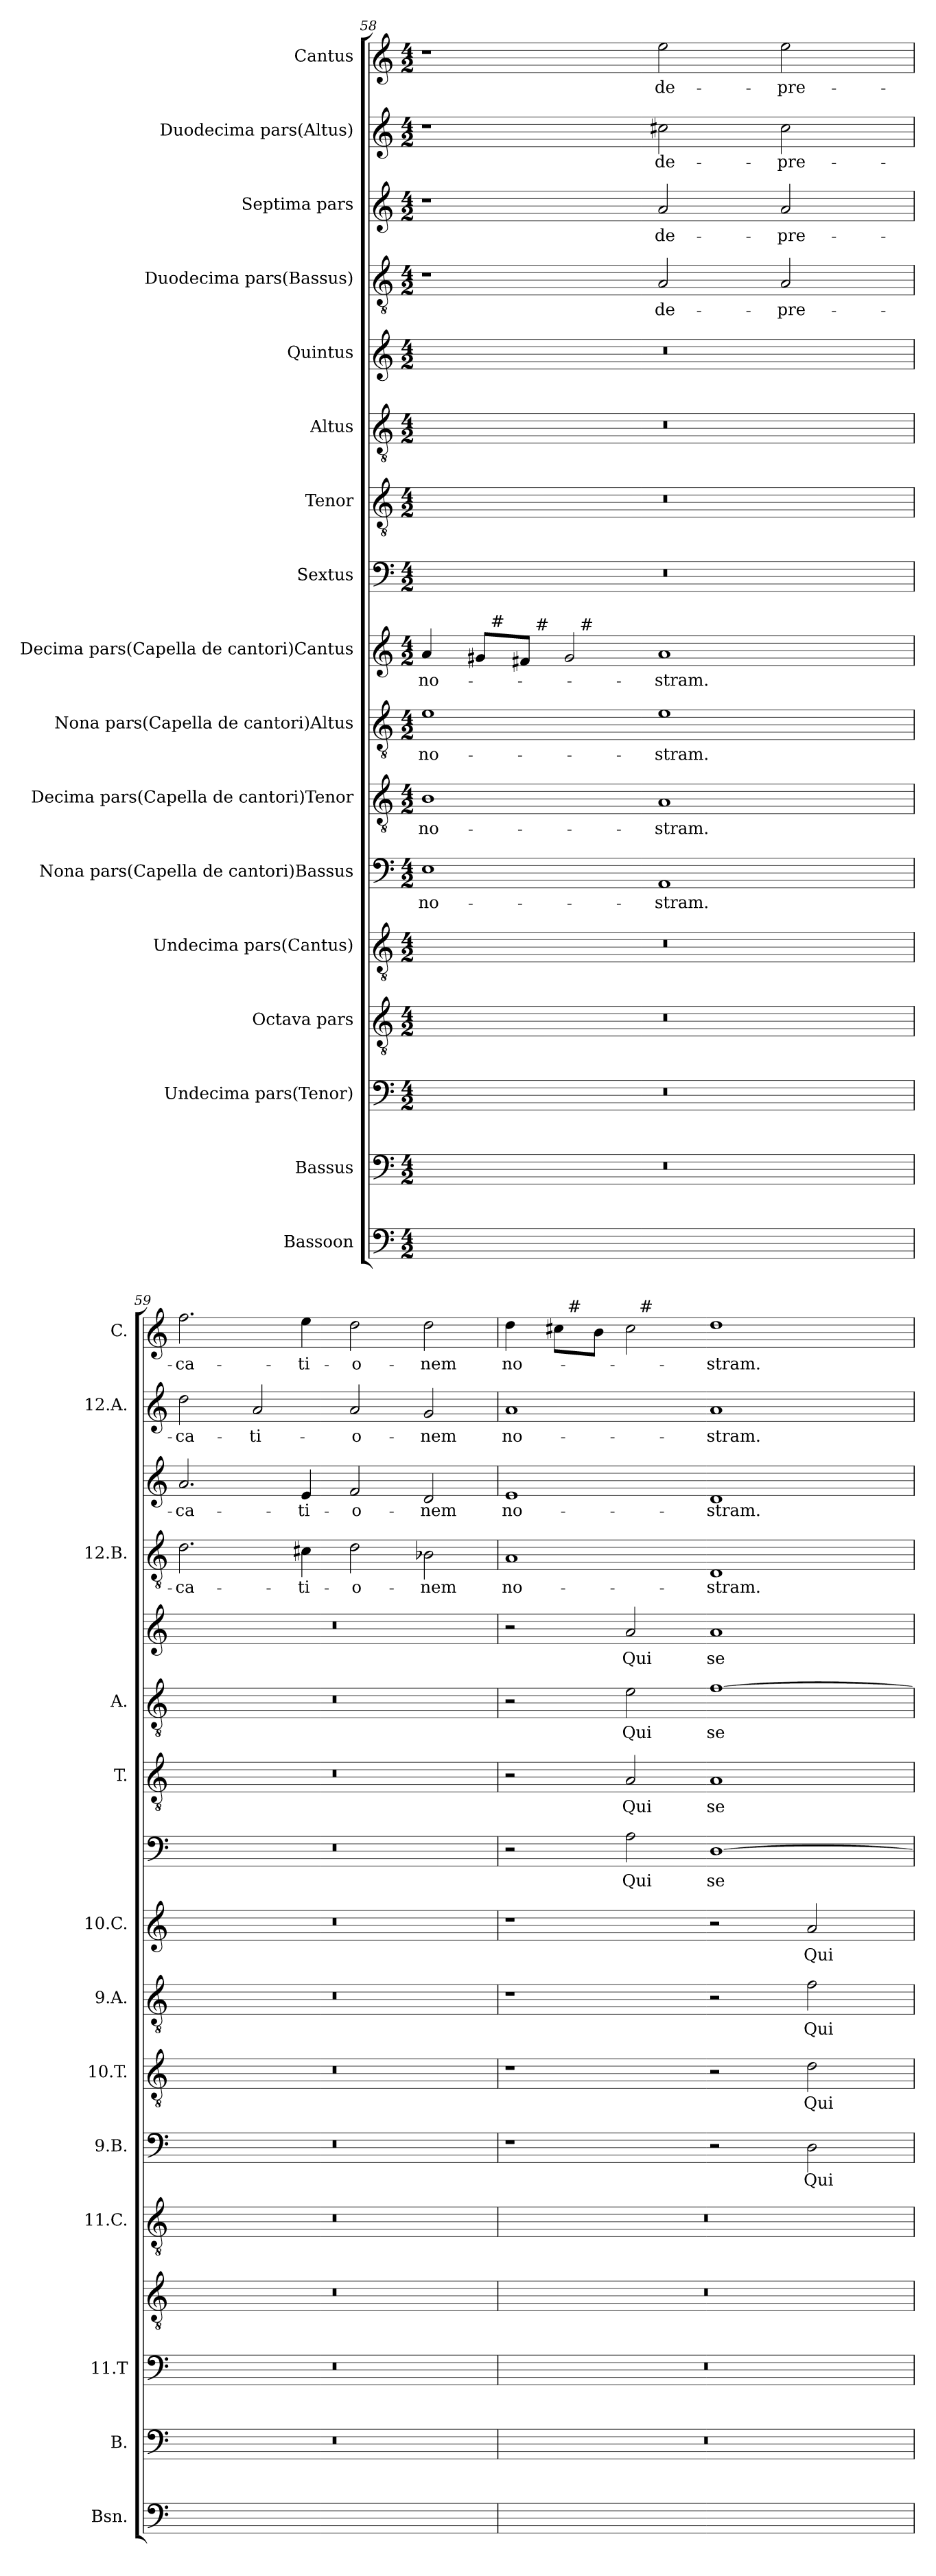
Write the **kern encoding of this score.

**kern	**kern	**kern	**kern	**kern	**kern	**text	**kern	**text	**kern	**text	**kern	**text	**kern	**text	**kern	**text	**kern	**text	**kern	**text	**kern	**text	**kern	**text	**kern	**text	**kern	**text
*part17	*part16	*part15	*part14	*part13	*part12	*part12	*part11	*part11	*part10	*part10	*part9	*part9	*part8	*part8	*part7	*part7	*part6	*part6	*part5	*part5	*part4	*part4	*part3	*part3	*part2	*part2	*part1	*part1
*staff17	*staff16	*staff15	*staff14	*staff13	*staff12	*staff12	*staff11	*staff11	*staff10	*staff10	*staff9	*staff9	*staff8	*staff8	*staff7	*staff7	*staff6	*staff6	*staff5	*staff5	*staff4	*staff4	*staff3	*staff3	*staff2	*staff2	*staff1	*staff1
*I"Bassoon	*I"Bassus	*I"Undecima pars(Tenor)	*I"Octava pars	*I"Undecima pars(Cantus)	*I"Nona pars(Capella de cantori)Bassus	*	*I"Decima pars(Capella de cantori)Tenor	*	*I"Nona pars(Capella de cantori)Altus	*	*I"Decima pars(Capella de cantori)Cantus	*	*I"Sextus	*	*I"Tenor	*	*I"Altus	*	*I"Quintus	*	*I"Duodecima pars(Bassus)	*	*I"Septima pars	*	*I"Duodecima pars(Altus)	*	*I"Cantus	*
*I'Bsn.	*I'B.	*I'11.T	*	*I'11.C.	*I'9.B.	*	*I'10.T.	*	*I'9.A.	*	*I'10.C.	*	*	*	*I'T.	*	*I'A.	*	*	*	*I'12.B.	*	*	*	*I'12.A.	*	*I'C.	*
*clefF4	*clefF4	*clefF4	*clefGv2	*clefGv2	*clefF4	*	*clefGv2	*	*clefGv2	*	*clefG2	*	*clefF4	*	*clefGv2	*	*clefGv2	*	*clefG2	*	*clefGv2	*	*clefG2	*	*clefG2	*	*clefG2	*
*	*	*	*ITrd7c12	*ITrd7c12	*	*	*ITrd7c12	*	*ITrd7c12	*	*	*	*	*	*ITrd7c12	*	*ITrd7c12	*	*	*	*ITrd7c12	*	*	*	*	*	*	*
*k[]	*k[]	*k[]	*k[]	*k[]	*k[]	*	*k[]	*	*k[]	*	*k[]	*	*k[]	*	*k[]	*	*k[]	*	*k[]	*	*k[]	*	*k[]	*	*k[]	*	*k[]	*
*a:	*a:	*a:	*a:	*a:	*a:	*	*a:	*	*a:	*	*a:	*	*a:	*	*a:	*	*a:	*	*a:	*	*a:	*	*a:	*	*a:	*	*a:	*
*M4/2	*M4/2	*M4/2	*M4/2	*M4/2	*M4/2	*	*M4/2	*	*M4/2	*	*M4/2	*	*M4/2	*	*M4/2	*	*M4/2	*	*M4/2	*	*M4/2	*	*M4/2	*	*M4/2	*	*M4/2	*
=58	=58	=58	=58	=58	=58	=58	=58	=58	=58	=58	=58	=58	=58	=58	=58	=58	=58	=58	=58	=58	=58	=58	=58	=58	=58	=58	=58	=58
!	!LO:N:vis=1	!LO:N:vis=1	!LO:N:vis=1	!LO:N:vis=1	!	!LO:LY:b	!	!LO:LY:b	!	!LO:LY:b	!	!LO:LY:b	!LO:N:vis=1	!	!LO:N:vis=1	!	!LO:N:vis=1	!	!LO:N:vis=1	!	!	!	!	!	!	!	!	!
*	*	*	*	*	*	*	*	*	*	*	*^	*	*	*	*	*	*	*	*	*	*	*	*	*	*	*	*	*
*	*	*	*	*	*	*	*	*	*	*	*	*^	*	*	*	*	*	*	*	*	*	*	*	*	*	*	*	*	*
*	*	*	*	*	*	*	*	*	*	*	*	*	*^	*	*	*	*	*	*	*	*	*	*	*	*	*	*	*	*	*
0ryy	0r	0r	0r	0r	1E	no-	1BB	no-	1E	no-	4a/	4ryy	4ryy	2ryy	no-	0r	.	0r	.	0r	.	0r	.	1r	.	1r	.	1r	.	1r	.
.	.	.	.	.	.	.	.	.	.	.	8g#/L	32ryy	8ryy	.	.	.	.	.	.	.	.	.	.	.	.	.	.	.	.	.	.
!	!	!	!	!	!	!	!	!	!	!	!	!LO:TX:a:t=#	!	!	!	!	!	!	!	!	!	!	!	!	!	!	!	!	!	!	!
.	.	.	.	.	.	.	.	.	.	.	.	1ryy	.	.	.	.	.	.	.	.	.	.	.	.	.	.	.	.	.	.	.
.	.	.	.	.	.	.	.	.	.	.	8f#/J	.	32ryy	.	.	.	.	.	.	.	.	.	.	.	.	.	.	.	.	.	.
!	!	!	!	!	!	!	!	!	!	!	!	!	!LO:TX:a:t=#	!	!	!	!	!	!	!	!	!	!	!	!	!	!	!	!	!	!
.	.	.	.	.	.	.	.	.	.	.	.	.	1ryy	.	.	.	.	.	.	.	.	.	.	.	.	.	.	.	.	.	.
.	.	.	.	.	.	.	.	.	.	.	2g#/	.	.	32ryy	.	.	.	.	.	.	.	.	.	.	.	.	.	.	.	.	.
!	!	!	!	!	!	!	!	!	!	!	!	!	!	!LO:TX:a:t=#	!	!	!	!	!	!	!	!	!	!	!	!	!	!	!	!	!
.	.	.	.	.	.	.	.	.	.	.	.	.	.	1ryy	.	.	.	.	.	.	.	.	.	.	.	.	.	.	.	.	.
!	!	!	!	!	!	!LO:LY:b	!	!LO:LY:b	!	!LO:LY:b	!	!	!	!	!LO:LY:b	!	!	!	!	!	!	!	!	!	!LO:LY:b	!	!LO:LY:b	!	!LO:LY:b	!	!LO:LY:b
.	.	.	.	.	1AA	-stram.	1AA	-stram.	1E	-stram.	1a	.	.	.	-stram.	.	.	.	.	.	.	.	.	2AA/	de-	2a/	de-	2cc#X\	de-	2ee\	de-
.	.	.	.	.	.	.	.	.	.	.	.	2ryy	.	.	.	.	.	.	.	.	.	.	.	.	.	.	.	.	.	.	.
.	.	.	.	.	.	.	.	.	.	.	.	.	2ryy	.	.	.	.	.	.	.	.	.	.	.	.	.	.	.	.	.	.
!	!	!	!	!	!	!	!	!	!	!	!	!	!	!	!	!	!	!	!	!	!	!	!	!	!LO:LY:b	!	!LO:LY:b	!	!LO:LY:b	!	!LO:LY:b
.	.	.	.	.	.	.	.	.	.	.	.	.	.	.	.	.	.	.	.	.	.	.	.	2AA/	-pre-	2a/	-pre-	2cc#\	-pre-	2ee\	-pre-
.	.	.	.	.	.	.	.	.	.	.	.	.	.	4...ryy	.	.	.	.	.	.	.	.	.	.	.	.	.	.	.	.	.
.	.	.	.	.	.	.	.	.	.	.	.	8..ryy	.	.	.	.	.	.	.	.	.	.	.	.	.	.	.	.	.	.	.
.	.	.	.	.	.	.	.	.	.	.	.	.	16.ryy	.	.	.	.	.	.	.	.	.	.	.	.	.	.	.	.	.	.
=59	=59	=59	=59	=59	=59	=59	=59	=59	=59	=59	=59	=59	=59	=59	=59	=59	=59	=59	=59	=59	=59	=59	=59	=59	=59	=59	=59	=59	=59	=59	=59
!	!LO:N:vis=1	!LO:N:vis=1	!LO:N:vis=1	!LO:N:vis=1	!LO:N:vis=1	!	!LO:N:vis=1	!	!LO:N:vis=1	!	!LO:N:vis=1	!	!	!	!	!LO:N:vis=1	!	!LO:N:vis=1	!	!LO:N:vis=1	!	!LO:N:vis=1	!	!	!LO:LY:b	!	!LO:LY:b	!	!LO:LY:b	!	!LO:LY:b
*	*	*	*	*	*	*	*	*	*	*	*v	*v	*v	*v	*	*	*	*	*	*	*	*	*	*	*	*	*	*	*	*	*
0ryy	0r	0r	0r	0r	0r	.	0r	.	0r	.	0r	.	0r	.	0r	.	0r	.	0r	.	2.D\	-ca-	2.a/	-ca-	2dd\	-ca-	2.ff\	-ca-
!	!	!	!	!	!	!	!	!	!	!	!	!	!	!	!	!	!	!	!	!	!	!	!	!	!	!LO:LY:b	!	!
.	.	.	.	.	.	.	.	.	.	.	.	.	.	.	.	.	.	.	.	.	.	.	.	.	2a/	-ti-	.	.
!	!	!	!	!	!	!	!	!	!	!	!	!	!	!	!	!	!	!	!	!	!	!LO:LY:b	!	!LO:LY:b	!	!	!	!LO:LY:b
.	.	.	.	.	.	.	.	.	.	.	.	.	.	.	.	.	.	.	.	.	4C#X\	-ti-	4e/	-ti-	.	.	4ee\	-ti-
!	!	!	!	!	!	!	!	!	!	!	!	!	!	!	!	!	!	!	!	!	!	!LO:LY:b	!	!LO:LY:b	!	!LO:LY:b	!	!LO:LY:b
.	.	.	.	.	.	.	.	.	.	.	.	.	.	.	.	.	.	.	.	.	2D\	-o-	2f/	-o-	2a/	-o-	2dd\	-o-
!	!	!	!	!	!	!	!	!	!	!	!	!	!	!	!	!	!	!	!	!	!	!LO:LY:b	!	!LO:LY:b	!	!LO:LY:b	!	!LO:LY:b
.	.	.	.	.	.	.	.	.	.	.	.	.	.	.	.	.	.	.	.	.	2BB-X\	-nem	2d/	-nem	2g/	-nem	2dd\	-nem
!!LO:PB:g=z
=60	=60	=60	=60	=60	=60	=60	=60	=60	=60	=60	=60	=60	=60	=60	=60	=60	=60	=60	=60	=60	=60	=60	=60	=60	=60	=60	=60	=60
!	!LO:N:vis=1	!LO:N:vis=1	!LO:N:vis=1	!LO:N:vis=1	!	!	!	!	!	!	!	!	!	!	!	!	!	!	!	!	!	!LO:LY:b	!	!LO:LY:b	!	!LO:LY:b	!	!LO:LY:b
*	*	*	*	*	*	*	*	*	*	*	*	*	*	*	*	*	*	*	*	*	*	*	*	*	*	*	*^	*
*	*	*	*	*	*	*	*	*	*	*	*	*	*	*	*	*	*	*	*	*	*	*	*	*	*	*	*	*^	*
0ryy	0r	0r	0r	0r	1r	.	1r	.	1r	.	1r	.	2r	.	2r	.	2r	.	2r	.	1AA	no-	1e	no-	1a	no-	4dd\	4ryy	2ryy	no-
.	.	.	.	.	.	.	.	.	.	.	.	.	.	.	.	.	.	.	.	.	.	.	.	.	.	.	8cc#\L	32ryy	.	.
!	!	!	!	!	!	!	!	!	!	!	!	!	!	!	!	!	!	!	!	!	!	!	!	!	!	!	!	!LO:TX:a:t=#	!	!
.	.	.	.	.	.	.	.	.	.	.	.	.	.	.	.	.	.	.	.	.	.	.	.	.	.	.	.	1ryy	.	.
.	.	.	.	.	.	.	.	.	.	.	.	.	.	.	.	.	.	.	.	.	.	.	.	.	.	.	8b\J	.	.	.
!	!	!	!	!	!	!	!	!	!	!	!	!	!	!LO:LY:b	!	!LO:LY:b	!	!LO:LY:b	!	!LO:LY:b	!	!	!	!	!	!	!	!	!	!
.	.	.	.	.	.	.	.	.	.	.	.	.	2A\	Qui	2AA/	Qui	2E\	Qui	2a/	Qui	.	.	.	.	.	.	2cc#\	.	32ryy	.
!	!	!	!	!	!	!	!	!	!	!	!	!	!	!	!	!	!	!	!	!	!	!	!	!	!	!	!	!	!LO:TX:a:t=#	!
.	.	.	.	.	.	.	.	.	.	.	.	.	.	.	.	.	.	.	.	.	.	.	.	.	.	.	.	.	1ryy	.
!	!	!	!	!	!	!	!	!	!	!	!	!	!	!LO:LY:b	!	!LO:LY:b	!	!LO:LY:b	!	!LO:LY:b	!	!LO:LY:b	!	!LO:LY:b	!	!LO:LY:b	!	!	!	!LO:LY:b
.	.	.	.	.	2r	.	2r	.	2r	.	2r	.	[>1D	se-	1AA	se-	[>1F	se-	1a	se-	1DD	-stram.	1d	-stram.	1a	-stram.	1dd	.	.	-stram.
.	.	.	.	.	.	.	.	.	.	.	.	.	.	.	.	.	.	.	.	.	.	.	.	.	.	.	.	2ryy	.	.
!	!	!	!	!	!	!LO:LY:b	!	!LO:LY:b	!	!LO:LY:b	!	!LO:LY:b	!	!	!	!	!	!	!	!	!	!	!	!	!	!	!	!	!	!
.	.	.	.	.	2D\	Qui	2D\	Qui	2F\	Qui	2a/	Qui	.	.	.	.	.	.	.	.	.	.	.	.	.	.	.	.	.	.
.	.	.	.	.	.	.	.	.	.	.	.	.	.	.	.	.	.	.	.	.	.	.	.	.	.	.	.	.	4...ryy	.
.	.	.	.	.	.	.	.	.	.	.	.	.	.	.	.	.	.	.	.	.	.	.	.	.	.	.	.	8..ryy	.	.
*	*	*	*	*	*	*	*	*	*	*	*	*	*	*	*	*	*	*	*	*	*	*	*	*	*	*	*v	*v	*v	*
=	=	=	=	=	=	=	=	=	=	=	=	=	=	=	=	=	=	=	=	=	=	=	=	=	=	=	=	=
*-	*-	*-	*-	*-	*-	*-	*-	*-	*-	*-	*-	*-	*-	*-	*-	*-	*-	*-	*-	*-	*-	*-	*-	*-	*-	*-	*-	*-
